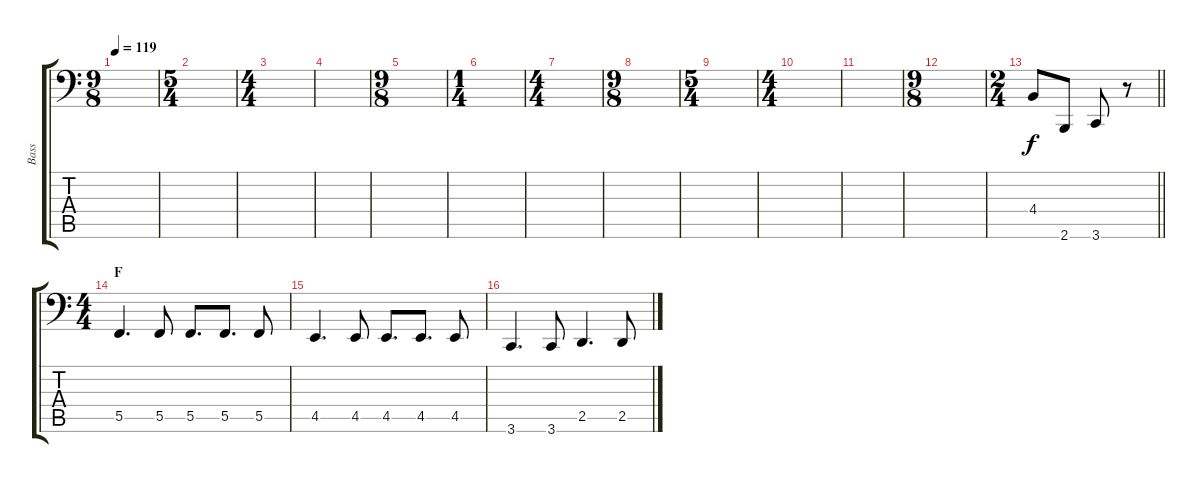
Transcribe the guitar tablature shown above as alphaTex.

\track ("Bass" "Bass") {instrument electricbasspick}
\staff {score tabs}
\tuning (Bb2 F2 C2 G1 C1 A0) {hide}
\ts (9 8)
\tempo 119
\clef f4
\ks c
|
\ts (5 4)
|
\ts (4 4)
|
|
\ts (9 8)
|
\ts (1 4)
|
\ts (4 4)
|
\ts (9 8)
|
\ts (5 4)
|
\ts (4 4)
|
|
\ts (9 8)
|
\ts (2 4)
\barLineRight lightlight
4.4.8 2.6.8 3.6.8 r.8 |
\ts (4 4)
\section ("" "F")
5.5.4{d} 5.5.8 5.5.8{d} 5.5.8{d} 5.5.8 |
4.5.4{d} 4.5.8 4.5.8{d} 4.5.8{d} 4.5.8 |
3.6.4{d} 3.6.8 2.5.4{d} 2.5.8
